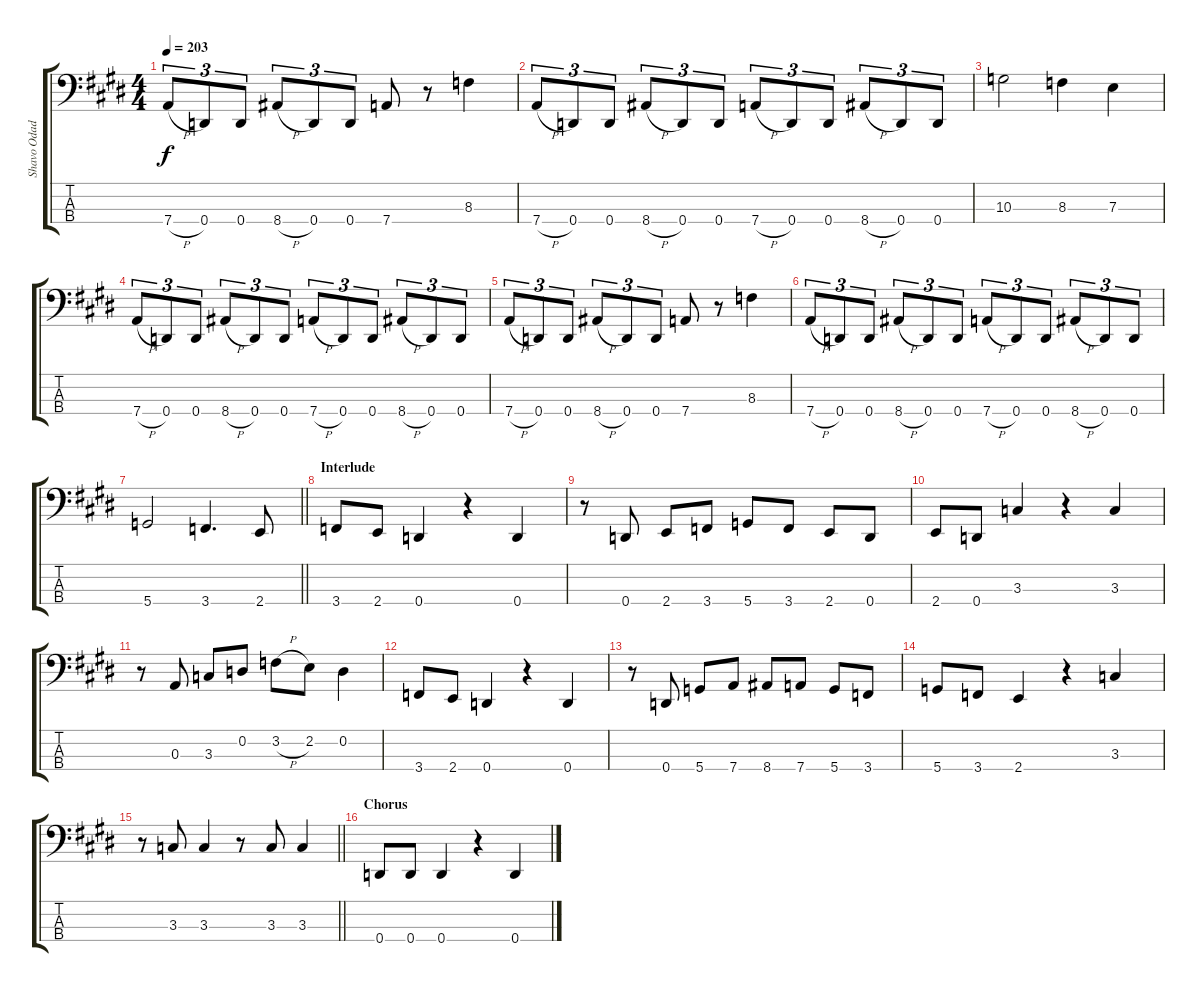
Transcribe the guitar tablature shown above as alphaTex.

\track ("Shavo Odadjian [Bass Guitar]" "Shavo Odad") {instrument electricbassfinger}
\staff {score tabs}
\tuning (G2 D2 A1 D1) {hide}
\ts (4 4)
\tempo 203
\clef f4
\ks c#minor
7.4{h}.8{tu (3 2) dy f} 0.4.8{tu (3 2)} 0.4.8{tu (3 2)} 8.4{h}.8{tu (3 2)} 0.4.8{tu (3 2)} 0.4.8{tu (3 2)} 7.4.8 r.8 8.3.4 |
7.4{h}.8{tu (3 2)} 0.4.8{tu (3 2)} 0.4.8{tu (3 2)} 8.4{h}.8{tu (3 2)} 0.4.8{tu (3 2)} 0.4.8{tu (3 2)} 7.4{h}.8{tu (3 2)} 0.4.8{tu (3 2)} 0.4.8{tu (3 2)} 8.4{h}.8{tu (3 2)} 0.4.8{tu (3 2)} 0.4.8{tu (3 2)} |
10.3.2 8.3.4 7.3.4 |
7.4{h}.8{tu (3 2)} 0.4.8{tu (3 2)} 0.4.8{tu (3 2)} 8.4{h}.8{tu (3 2)} 0.4.8{tu (3 2)} 0.4.8{tu (3 2)} 7.4{h}.8{tu (3 2)} 0.4.8{tu (3 2)} 0.4.8{tu (3 2)} 8.4{h}.8{tu (3 2)} 0.4.8{tu (3 2)} 0.4.8{tu (3 2)} |
7.4{h}.8{tu (3 2)} 0.4.8{tu (3 2)} 0.4.8{tu (3 2)} 8.4{h}.8{tu (3 2)} 0.4.8{tu (3 2)} 0.4.8{tu (3 2)} 7.4.8 r.8 8.3.4 |
7.4{h}.8{tu (3 2)} 0.4.8{tu (3 2)} 0.4.8{tu (3 2)} 8.4{h}.8{tu (3 2)} 0.4.8{tu (3 2)} 0.4.8{tu (3 2)} 7.4{h}.8{tu (3 2)} 0.4.8{tu (3 2)} 0.4.8{tu (3 2)} 8.4{h}.8{tu (3 2)} 0.4.8{tu (3 2)} 0.4.8{tu (3 2)} |
\barLineRight lightlight
5.4.2 3.4.4{d} 2.4.8 |
\section ("" "Interlude")
3.4.8 2.4.8 0.4.4 r.4 0.4.4 |
r.8 0.4.8 2.4.8 3.4.8 5.4.8 3.4.8 2.4.8 0.4.8 |
2.4.8 0.4.8 3.3.4 r.4 3.3.4 |
r.8 0.3.8 3.3.8 0.2.8 3.2{h}.8 2.2.8 0.2.4 |
3.4.8 2.4.8 0.4.4 r.4 0.4.4 |
r.8 0.4.8 5.4.8 7.4.8 8.4.8 7.4.8 5.4.8 3.4.8 |
5.4.8 3.4.8 2.4.4 r.4 3.3.4 |
\barLineRight lightlight
r.8 3.3.8 3.3.4 r.8 3.3.8 3.3.4 |
\section ("" "Chorus")
0.4.8 0.4.8 0.4.4 r.4 0.4.4
